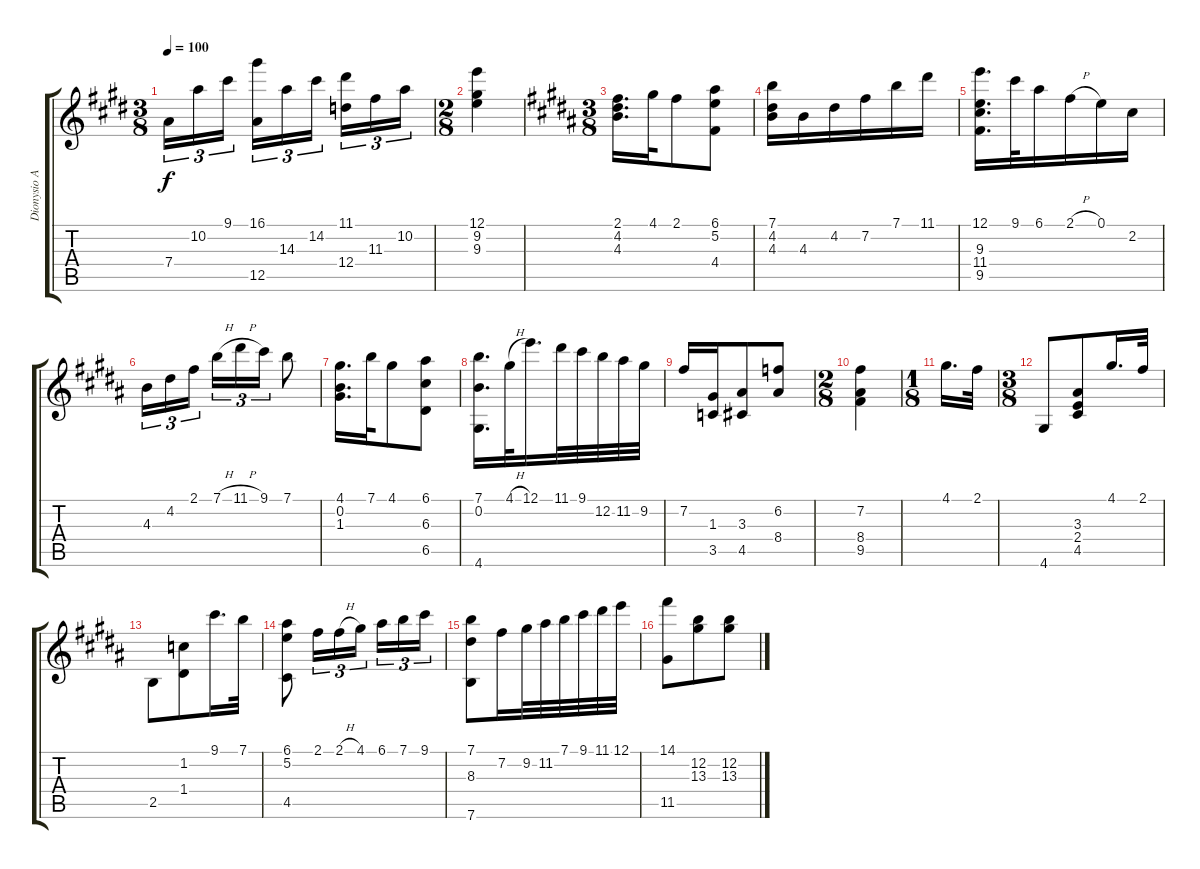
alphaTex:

\track ("Dionysio Aguado" "Dionysio A") {instrument acousticguitarnylon}
\staff {score tabs}
\tuning (E4 B3 G3 D3 A2 E2) {hide}
\ts (3 8)
\tempo 100
\clef g2
\ks e
7.4.16{tu (3 2) dy f} 10.2.16{tu (3 2)} 9.1.16{tu (3 2)} (16.1 12.5).16{tu (3 2)} 14.3.16{tu (3 2)} 14.2.16{tu (3 2)} (11.1 12.4).16{tu (3 2)} 11.3.16{tu (3 2)} 10.2.16{tu (3 2)} |
\ts (2 8)
(12.1 9.2 9.3).4 |
\ts (3 8)
\ks b
(2.1 4.2 4.3).16{d} 4.1.32 2.1.8 (6.1 5.2 4.4).8 |
(7.1 4.2 4.3).16 4.3.16 4.2.16 7.2.16 7.1.16 11.1.16 |
(12.1 9.3 11.4 9.5).16{d} 9.1.32 6.1.16 2.1{h}.16 0.1.16 2.2.16 |
4.3.16{tu (3 2)} 4.2.16{tu (3 2)} 2.1.16{tu (3 2)} 7.1{h}.16{tu (3 2)} 11.1{h}.16{tu (3 2)} 9.1.16{tu (3 2)} 7.1.8 |
(4.1 0.2 1.3).16{d} 7.1.32 4.1.8 (6.1 6.3 6.5).8 |
(7.1 0.2 4.6).16{d} 4.1{h}.32 12.1.16{d} 11.1.32 9.1.32 12.2.32 11.2.32 9.2.32 |
7.2.16 (1.3 3.5).16 (3.3 4.5).8 (6.2 8.4).8 |
\ts (2 8)
(7.2 8.4 9.5).4 |
\ts (1 8)
4.1.16{d} 2.1.32 |
\ts (3 8)
4.6.8 (3.3 2.4 4.5).8 4.1.16{d} 2.1.32 |
2.5.8 (1.2 1.4).8 9.1.16{d} 7.1.32 |
(6.1 5.2 4.5).8 2.1.16{tu (3 2)} 2.1{h}.16{tu (3 2)} 4.1.16{tu (3 2)} 6.1.16{tu (3 2)} 7.1.16{tu (3 2)} 9.1.16{tu (3 2)} |
(7.1 8.3 7.6).8 7.2.16 9.2.32 11.2.32 7.1.32 9.1.32 11.1.32 12.1.32 |
(14.1 11.5).8 (12.2 13.3).8 (12.2 13.3).8
